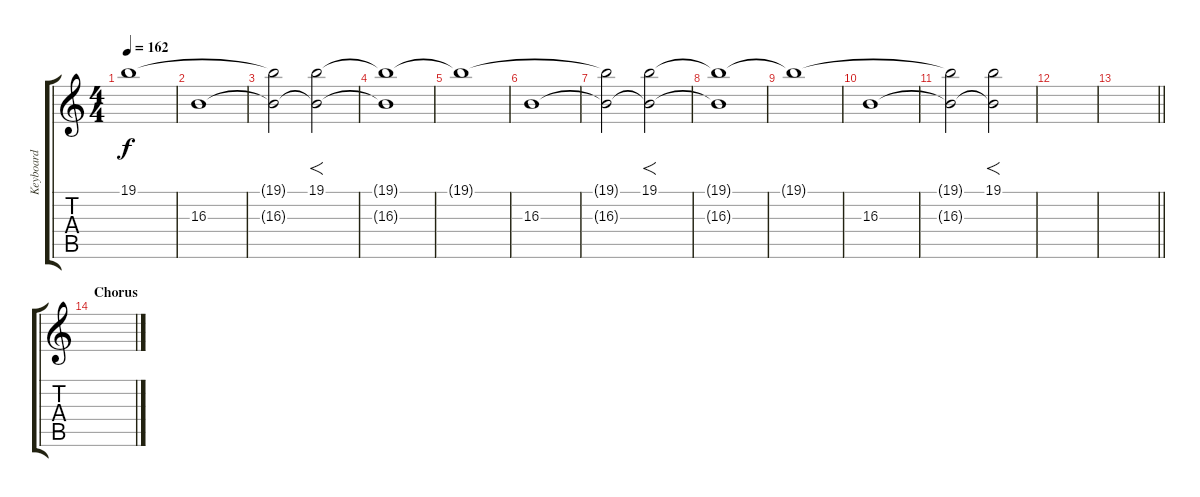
\track ("Keyboard" "Keyboard") {instrument pad2warm}
\staff {score tabs}
\tuning (E4 B3 G3 D3 A2 E2) {hide}
\ts (4 4)
\tempo 162
\clef g2
\ks c
19.1{t}.1{dy f} |
16.3.1 |
(19.1{t} 16.3{t}).2 (19.1 16.3{t}).2{f} |
(19.1{t} 16.3{t}).1 |
19.1{t}.1 |
16.3.1 |
(19.1{t} 16.3{t}).2 (19.1 16.3{t}).2{f} |
(19.1{t} 16.3{t}).1 |
19.1{t}.1 |
16.3.1 |
(19.1{t} 16.3{t}).2 (19.1 16.3{t}).2{f} |
|
\barLineRight lightlight
|
\section ("" "Chorus")
